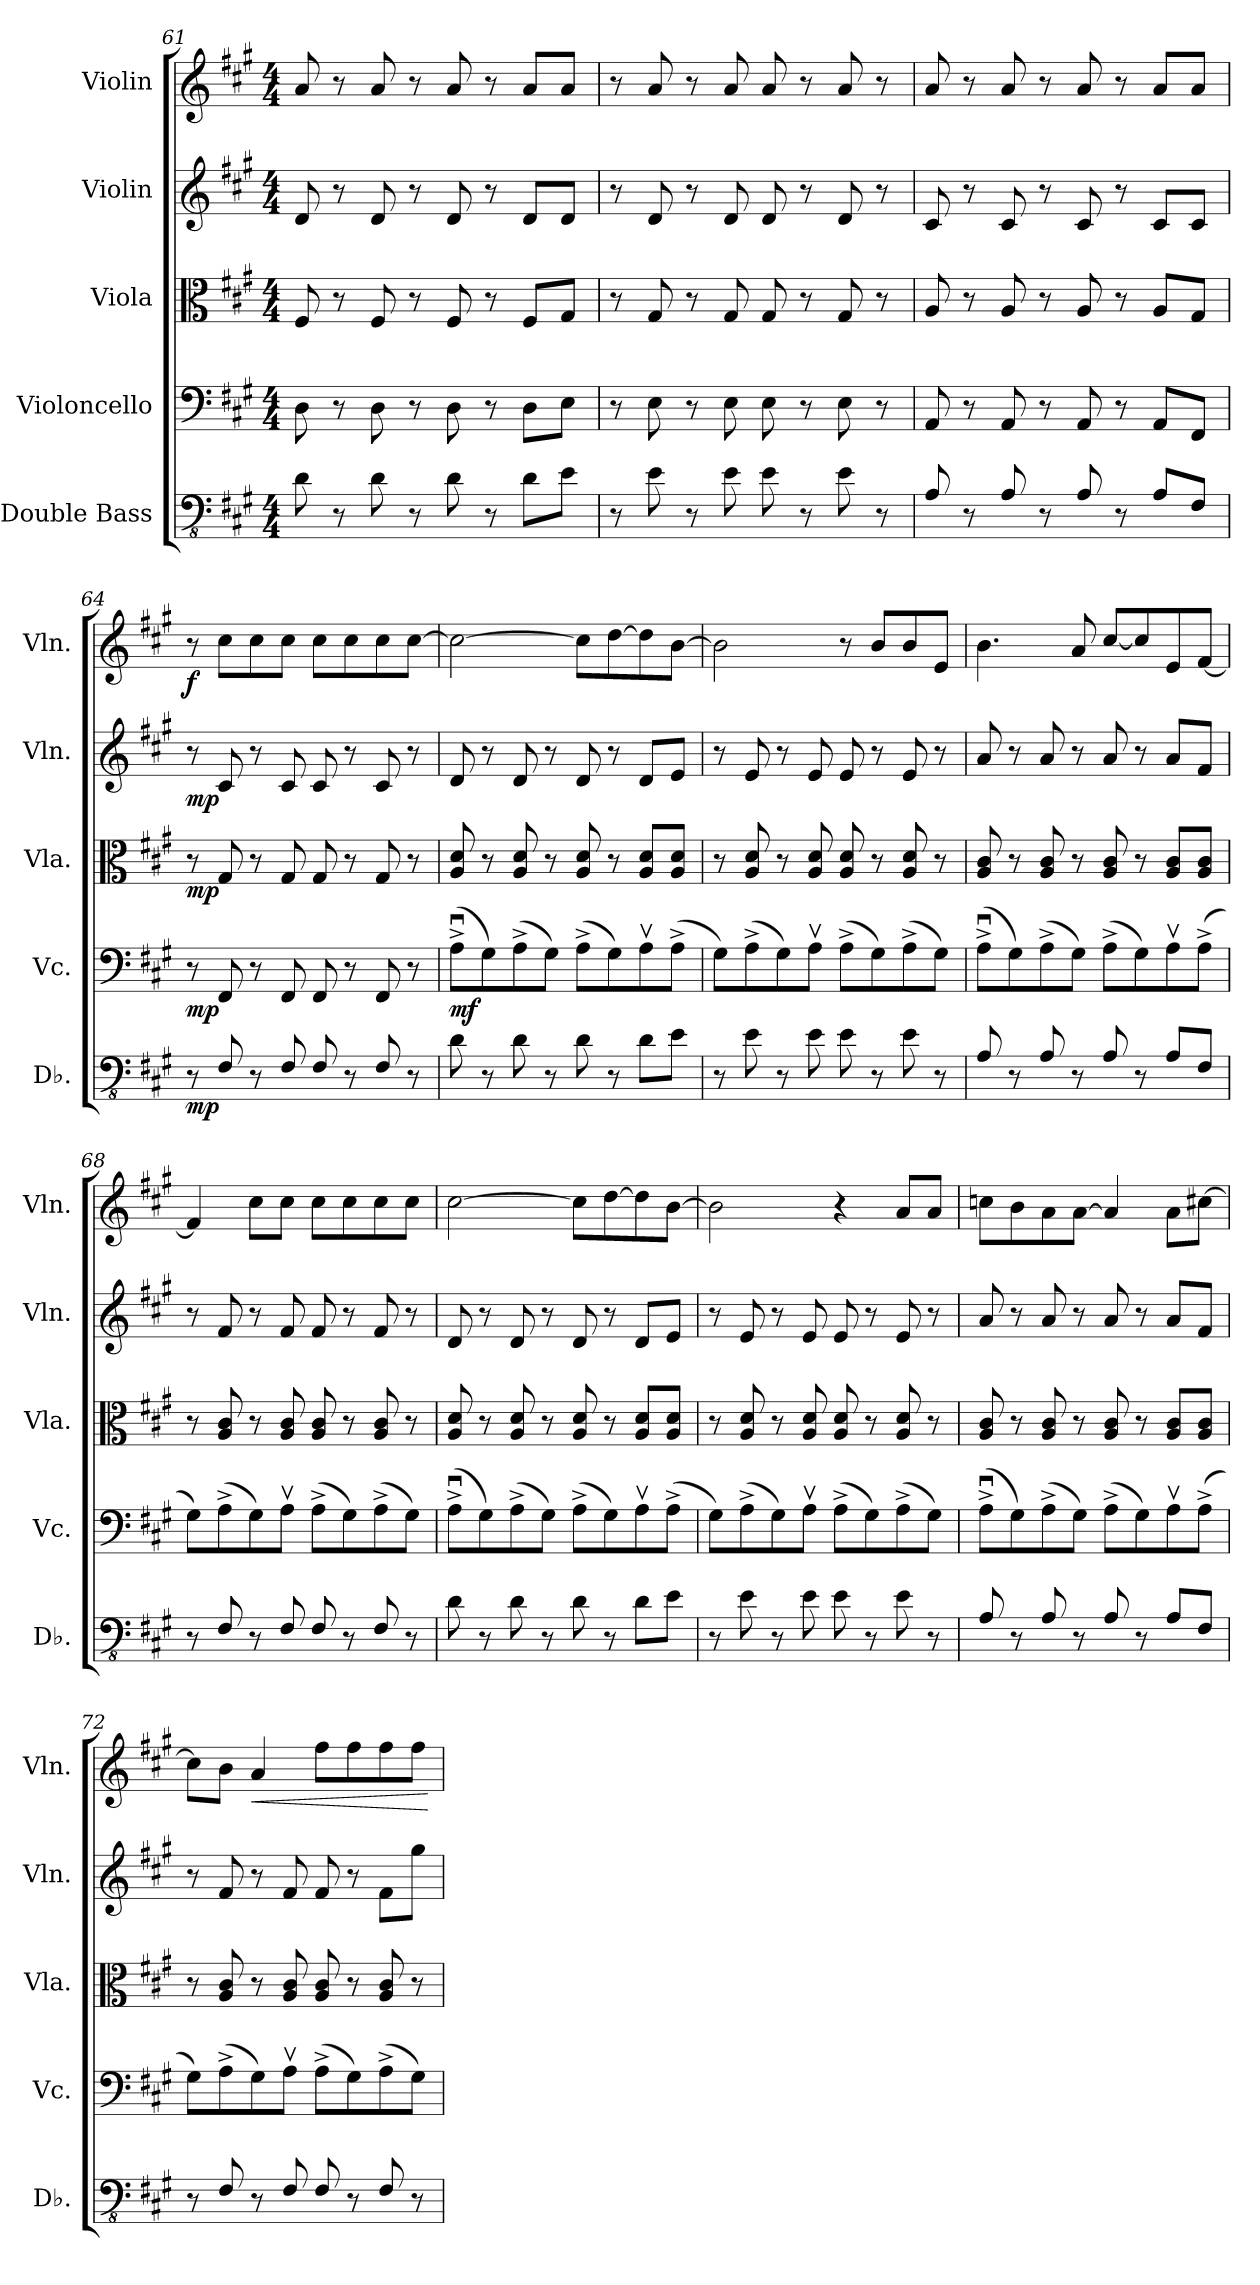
**kern	**dynam	**kern	**dynam	**kern	**dynam	**kern	**dynam	**kern	**dynam
*part5	*part5	*part4	*part4	*part3	*part3	*part2	*part2	*part1	*part1
*staff5	*staff5	*staff4	*staff4	*staff3	*staff3	*staff2	*staff2	*staff1	*staff1
*I"Double Bass	*	*I"Violoncello	*	*I"Viola	*	*I"Violin	*	*I"Violin	*
*I'Db.	*	*I'Vc.	*	*I'Vla.	*	*I'Vln.	*	*I'Vln.	*
!!LO:LB:g=z
*clefFv4	*	*clefF4	*	*clefC3	*	*clefG2	*	*clefG2	*
*ITrd7c12	*	*	*	*	*	*	*	*	*
*k[f#c#g#]	*	*k[f#c#g#]	*	*k[f#c#g#]	*	*k[f#c#g#]	*	*k[f#c#g#]	*
*M4/4	*	*M4/4	*	*M4/4	*	*M4/4	*	*M4/4	*
=61	=61	=61	=61	=61	=61	=61	=61	=61	=61
8DD\	.	8D\	.	8F#/	.	8d/	.	8a/	.
8r	.	8r	.	8r	.	8r	.	8r	.
8DD\	.	8D\	.	8F#/	.	8d/	.	8a/	.
8r	.	8r	.	8r	.	8r	.	8r	.
8DD\	.	8D\	.	8F#/	.	8d/	.	8a/	.
8r	.	8r	.	8r	.	8r	.	8r	.
8DD\L	.	8D\L	.	8F#/L	.	8d/L	.	8a/L	.
8EE\J	.	8E\J	.	8G#/J	.	8d/J	.	8a/J	.
=62	=62	=62	=62	=62	=62	=62	=62	=62	=62
8r	.	8r	.	8r	.	8r	.	8r	.
8EE\	.	8E\	.	8G#/	.	8d/	.	8a/	.
8r	.	8r	.	8r	.	8r	.	8r	.
8EE\	.	8E\	.	8G#/	.	8d/	.	8a/	.
8EE\	.	8E\	.	8G#/	.	8d/	.	8a/	.
8r	.	8r	.	8r	.	8r	.	8r	.
8EE\	.	8E\	.	8G#/	.	8d/	.	8a/	.
8r	.	8r	.	8r	.	8r	.	8r	.
=63	=63	=63	=63	=63	=63	=63	=63	=63	=63
8AAA/	.	8AA/	.	8A/	.	8c#/	.	8a/	.
8r	.	8r	.	8r	.	8r	.	8r	.
8AAA/	.	8AA/	.	8A/	.	8c#/	.	8a/	.
8r	.	8r	.	8r	.	8r	.	8r	.
8AAA/	.	8AA/	.	8A/	.	8c#/	.	8a/	.
8r	.	8r	.	8r	.	8r	.	8r	.
8AAA/L	.	8AA/L	.	8A/L	.	8c#/L	.	8a/L	.
8FFF#/J	.	8FF#/J	.	8G#/J	.	8c#/J	.	8a/J	.
=64	=64	=64	=64	=64	=64	=64	=64	=64	=64
!	!LO:DY:b	!	!LO:DY:b	!	!LO:DY:b	!	!LO:DY:b	!	!LO:DY:b
8r	mp	8r	mp	8r	mp	8r	mp	8r	f
8FFF#/	.	8FF#/	.	8G#/	.	8c#/	.	8cc#\L	.
8r	.	8r	.	8r	.	8r	.	8cc#\	.
8FFF#/	.	8FF#/	.	8G#/	.	8c#/	.	8cc#\J	.
8FFF#/	.	8FF#/	.	8G#/	.	8c#/	.	8cc#\L	.
8r	.	8r	.	8r	.	8r	.	8cc#\	.
8FFF#/	.	8FF#/	.	8G#/	.	8c#/	.	8cc#\	.
8r	.	8r	.	8r	.	8r	.	[8cc#\J	.
!!LO:PB:g=z
=65	=65	=65	=65	=65	=65	=65	=65	=65	=65
!	!	!	!LO:DY:b	!	!	!	!	!	!
8DD\	.	(8Au^\L	mf	8A/ 8d/	.	8d/	.	2cc#\_	.
8r	.	8G#\)	.	8r	.	8r	.	.	.
8DD\	.	(8A^\	.	8A/ 8d/	.	8d/	.	.	.
8r	.	8G#\J)	.	8r	.	8r	.	.	.
8DD\	.	(8A^\L	.	8A/ 8d/	.	8d/	.	8cc#\L]	.
8r	.	8G#\)	.	8r	.	8r	.	[8dd\	.
8DD\L	.	8Av\	.	8A/ 8d/L	.	8d/L	.	8dd\]	.
8EE\J	.	(8A^\J	.	8A/ 8d/J	.	8e/J	.	[8b\J	.
=66	=66	=66	=66	=66	=66	=66	=66	=66	=66
8r	.	8G#\L)	.	8r	.	8r	.	2b\]	.
8EE\	.	(8A^\	.	8A/ 8d/	.	8e/	.	.	.
8r	.	8G#\)	.	8r	.	8r	.	.	.
8EE\	.	8Av\J	.	8A/ 8d/	.	8e/	.	.	.
8EE\	.	(8A^\L	.	8A/ 8d/	.	8e/	.	8r	.
8r	.	8G#\)	.	8r	.	8r	.	8b/L	.
8EE\	.	(8A^\	.	8A/ 8d/	.	8e/	.	8b/	.
8r	.	8G#\J)	.	8r	.	8r	.	8e/J	.
=67	=67	=67	=67	=67	=67	=67	=67	=67	=67
8AAA/	.	(8Au^\L	.	8A/ 8c#/	.	8a/	.	4.b\	.
8r	.	8G#\)	.	8r	.	8r	.	.	.
8AAA/	.	(8A^\	.	8A/ 8c#/	.	8a/	.	.	.
8r	.	8G#\J)	.	8r	.	8r	.	8a/	.
8AAA/	.	(8A^\L	.	8A/ 8c#/	.	8a/	.	[8cc#/L	.
8r	.	8G#\)	.	8r	.	8r	.	8cc#/]	.
8AAA/L	.	8Av\	.	8A/ 8c#/L	.	8a/L	.	8e/	.
8FFF#/J	.	(8A^\J	.	8A/ 8c#/J	.	8f#/J	.	[8f#/J	.
=68	=68	=68	=68	=68	=68	=68	=68	=68	=68
8r	.	8G#\L)	.	8r	.	8r	.	4f#/]	.
8FFF#/	.	(8A^\	.	8A/ 8c#/	.	8f#/	.	.	.
8r	.	8G#\)	.	8r	.	8r	.	8cc#\L	.
8FFF#/	.	8Av\J	.	8A/ 8c#/	.	8f#/	.	8cc#\J	.
8FFF#/	.	(8A^\L	.	8A/ 8c#/	.	8f#/	.	8cc#\L	.
8r	.	8G#\)	.	8r	.	8r	.	8cc#\	.
8FFF#/	.	(8A^\	.	8A/ 8c#/	.	8f#/	.	8cc#\	.
8r	.	8G#\J)	.	8r	.	8r	.	8cc#\J	.
!!LO:LB:g=z
=69	=69	=69	=69	=69	=69	=69	=69	=69	=69
8DD\	.	(8Au^\L	.	8A/ 8d/	.	8d/	.	[2cc#\	.
8r	.	8G#\)	.	8r	.	8r	.	.	.
8DD\	.	(8A^\	.	8A/ 8d/	.	8d/	.	.	.
8r	.	8G#\J)	.	8r	.	8r	.	.	.
8DD\	.	(8A^\L	.	8A/ 8d/	.	8d/	.	8cc#\L]	.
8r	.	8G#\)	.	8r	.	8r	.	[8dd\	.
8DD\L	.	8Av\	.	8A/ 8d/L	.	8d/L	.	8dd\]	.
8EE\J	.	(8A^\J	.	8A/ 8d/J	.	8e/J	.	[8b\J	.
=70	=70	=70	=70	=70	=70	=70	=70	=70	=70
8r	.	8G#\L)	.	8r	.	8r	.	2b\]	.
8EE\	.	(8A^\	.	8A/ 8d/	.	8e/	.	.	.
8r	.	8G#\)	.	8r	.	8r	.	.	.
8EE\	.	8Av\J	.	8A/ 8d/	.	8e/	.	.	.
8EE\	.	(8A^\L	.	8A/ 8d/	.	8e/	.	4r	.
8r	.	8G#\)	.	8r	.	8r	.	.	.
8EE\	.	(8A^\	.	8A/ 8d/	.	8e/	.	8a/L	.
8r	.	8G#\J)	.	8r	.	8r	.	8a/J	.
=71	=71	=71	=71	=71	=71	=71	=71	=71	=71
8AAA/	.	(8Au^\L	.	8A/ 8c#/	.	8a/	.	8ccn\L	.
8r	.	8G#\)	.	8r	.	8r	.	8b\	.
8AAA/	.	(8A^\	.	8A/ 8c#/	.	8a/	.	8a\	.
8r	.	8G#\J)	.	8r	.	8r	.	[8a\J	.
8AAA/	.	(8A^\L	.	8A/ 8c#/	.	8a/	.	4a/]	.
8r	.	8G#\)	.	8r	.	8r	.	.	.
8AAA/L	.	8Av\	.	8A/ 8c#/L	.	8a/L	.	8a\L	.
8FFF#/J	.	(8A^\J	.	8A/ 8c#/J	.	8f#/J	.	[8cc#X\J	.
=72	=72	=72	=72	=72	=72	=72	=72	=72	=72
8r	.	8G#\L)	.	8r	.	8r	.	8cc#\L]	.
8FFF#/	.	(8A^\	.	8A/ 8c#/	.	8f#/	.	8b\J	.
!	!	!	!	!	!	!	!	!	!LO:HP:b
8r	.	8G#\)	.	8r	.	8r	.	4a/	<
8FFF#/	.	8Av\J	.	8A/ 8c#/	.	8f#/	.	.	.
8FFF#/	.	(8A^\L	.	8A/ 8c#/	.	8f#/	.	8ff#\L	.
8r	.	8G#\)	.	8r	.	8r	.	8ff#\	.
8FFF#/	.	(8A^\	.	8A/ 8c#/	.	8f#\L	.	8ff#\	.
8r	.	8G#\J)	.	8r	.	8gg#\J	.	8ff#\J	.
.	.	.	.	.	.	.	.	.	[
=	=	=	=	=	=	=	=	=	=
*-	*-	*-	*-	*-	*-	*-	*-	*-	*-
